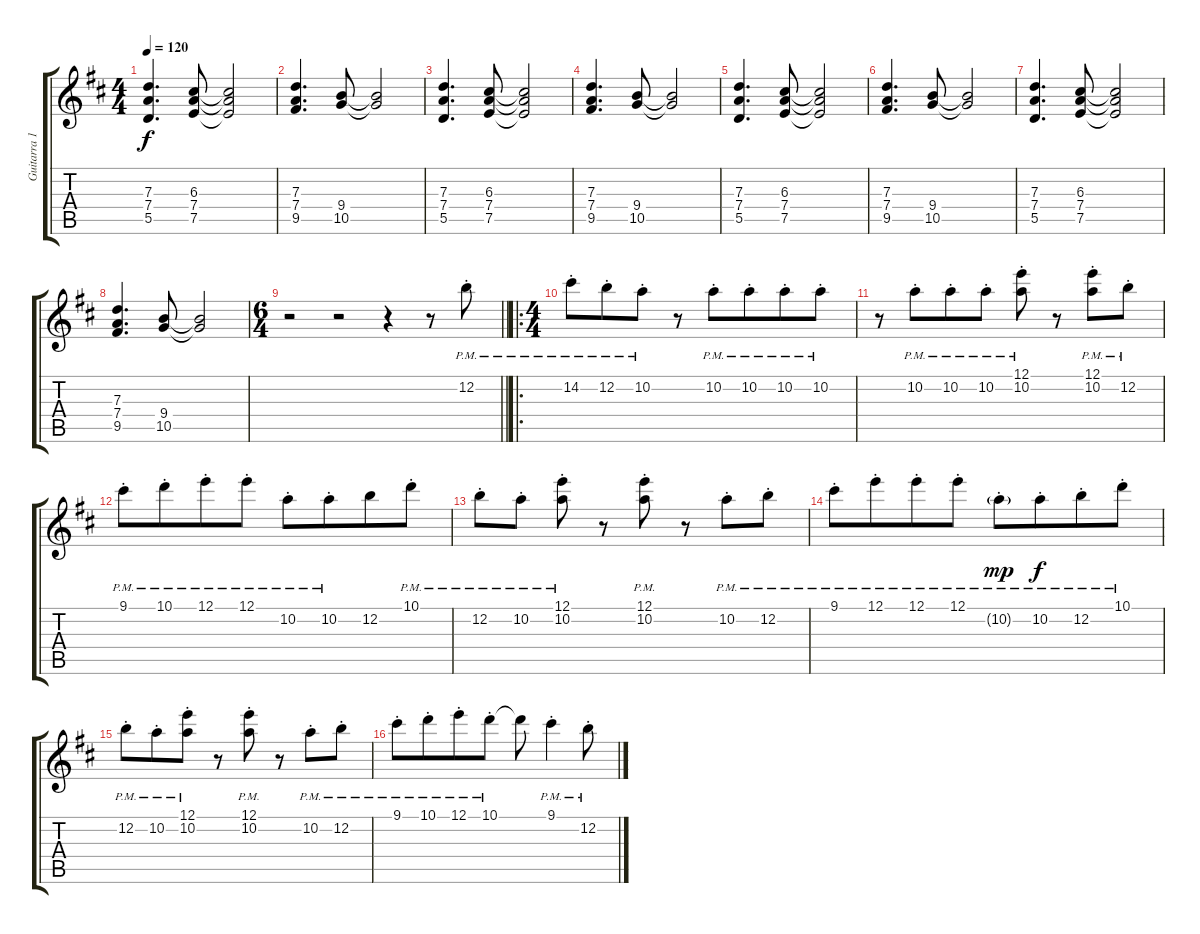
\track ("Guitarra 1 Summers" "Guitarra 1") {instrument acousticguitarsteel}
\staff {score tabs}
\tuning (E4 B3 G3 D3 A2 E2) {hide}
\ts (4 4)
\tempo 120
\clef g2
\ks d
(7.3 7.4 5.5).4{d dy f} (6.3 7.4 7.5).8 (6.3{t} 7.4{t} 7.5{t}).2 |
(7.3 7.4 9.5).4{d beam Up} (9.4 10.5).8 (9.4{t} 10.5{t}).2 |
(7.3 7.4 5.5).4{d} (6.3 7.4 7.5).8 (6.3{t} 7.4{t} 7.5{t}).2 |
(7.3 7.4 9.5).4{d beam Up} (9.4 10.5).8 (9.4{t} 10.5{t}).2 |
(7.3 7.4 5.5).4{d} (6.3 7.4 7.5).8 (6.3{t} 7.4{t} 7.5{t}).2 |
(7.3 7.4 9.5).4{d beam Up} (9.4 10.5).8 (9.4{t} 10.5{t}).2 |
(7.3 7.4 5.5).4{d} (6.3 7.4 7.5).8 (6.3{t} 7.4{t} 7.5{t}).2 |
(7.3 7.4 9.5).4{d beam Up} (9.4 10.5).8 (9.4{t} 10.5{t}).2 |
\ts (6 4)
\barLineRight lightlight
r.2 r.2 r.4 r.8 12.2{pm st}.8 |
\ro
\ts (4 4)
14.2{pm st}.8 12.2{pm st}.8{beam merge} 10.2{pm st}.8 r.8 10.2{pm st}.8 10.2{pm st}.8{beam merge} 10.2{pm st}.8 10.2{pm st}.8 |
r.8 10.2{pm st}.8{beam merge} 10.2{pm st}.8 10.2{pm st}.8 (12.1{pm st} 10.2{pm st}).8 r.8 (12.1{pm st} 10.2{pm st}).8 12.2{pm st}.8 |
9.1{pm st}.8 10.1{pm st}.8{beam merge} 12.1{pm st}.8 12.1{pm st}.8 10.2{pm st}.8 10.2{pm st}.8{beam merge} 12.2.8 10.1{pm st}.8 |
12.2{pm st}.8 10.2{pm st}.8 (12.1{pm st} 10.2{pm st}).8 r.8 (12.1{pm st} 10.2{pm st}).8 r.8 10.2{pm st}.8 12.2{pm st}.8 |
9.1{pm st}.8 12.1{pm st}.8{beam merge} 12.1{pm st}.8 12.1{pm st}.8 10.2{g pm st}.8{dy mp} 10.2{pm st}.8{dy f beam merge} 12.2{pm st}.8 10.1{pm st}.8 |
12.2{pm st}.8 10.2{pm st}.8{beam merge} (12.1{pm st} 10.2{pm st}).8 r.8 (12.1{pm st} 10.2{pm st}).8 r.8 10.2{pm st}.8 12.2{pm st}.8 |
9.1{pm st}.8 10.1{pm st}.8{beam merge} 12.1{pm st}.8 10.1{pm st}.8 10.1{t}.8 9.1{pm st}.4 12.2{pm st}.8
